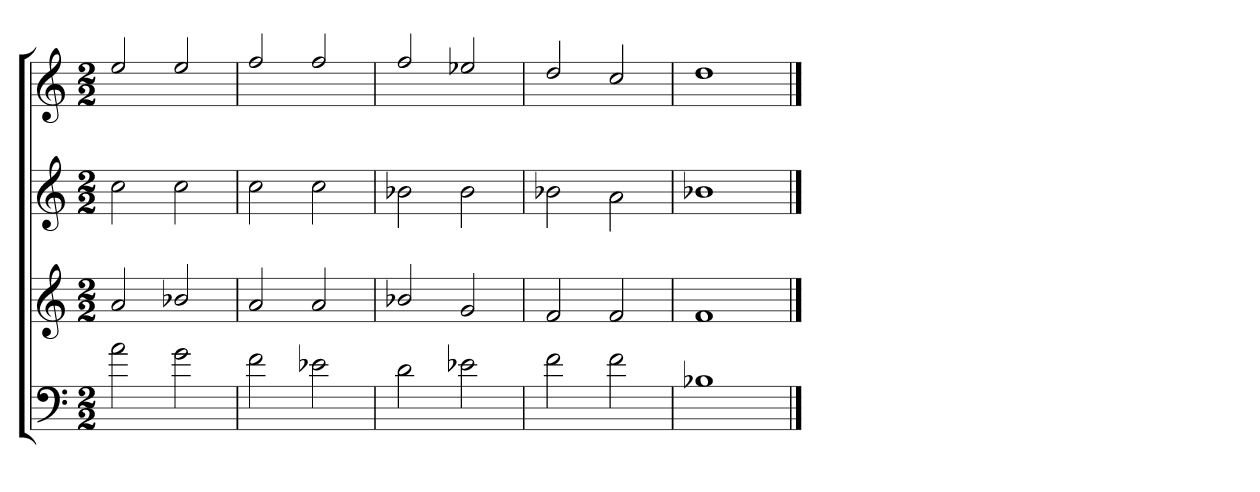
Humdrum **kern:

**kern	**kern	**kern	**kern
*part4	*part3	*part2	*part1
*staff4	*staff3	*staff2	*staff1
*clefF4	*clefG2	*clefG2	*clefG2
*k[]	*k[]	*k[]	*k[]
*C:	*C:	*C:	*C:
*M2/2	*M2/2	*M2/2	*M2/2
=1	=1	=1	=1
2a\	2a/	2cc\	2ee/
2g\	2b-X/	2cc\	2ee/
=2	=2	=2	=2
2f\	2a/	2cc\	2ff/
2e-X\	2a/	2cc\	2ff/
=3	=3	=3	=3
2d\	2b-X/	2b-X\	2ff/
2e-X\	2g/	2b-\	2ee-X/
=4	=4	=4	=4
2f\	2f/	2b-X\	2dd/
2f\	2f/	2a\	2cc/
=5	=5	=5	=5
1B-X\	1f/	1b-X\	1dd/
==	==	==	==
*-	*-	*-	*-
